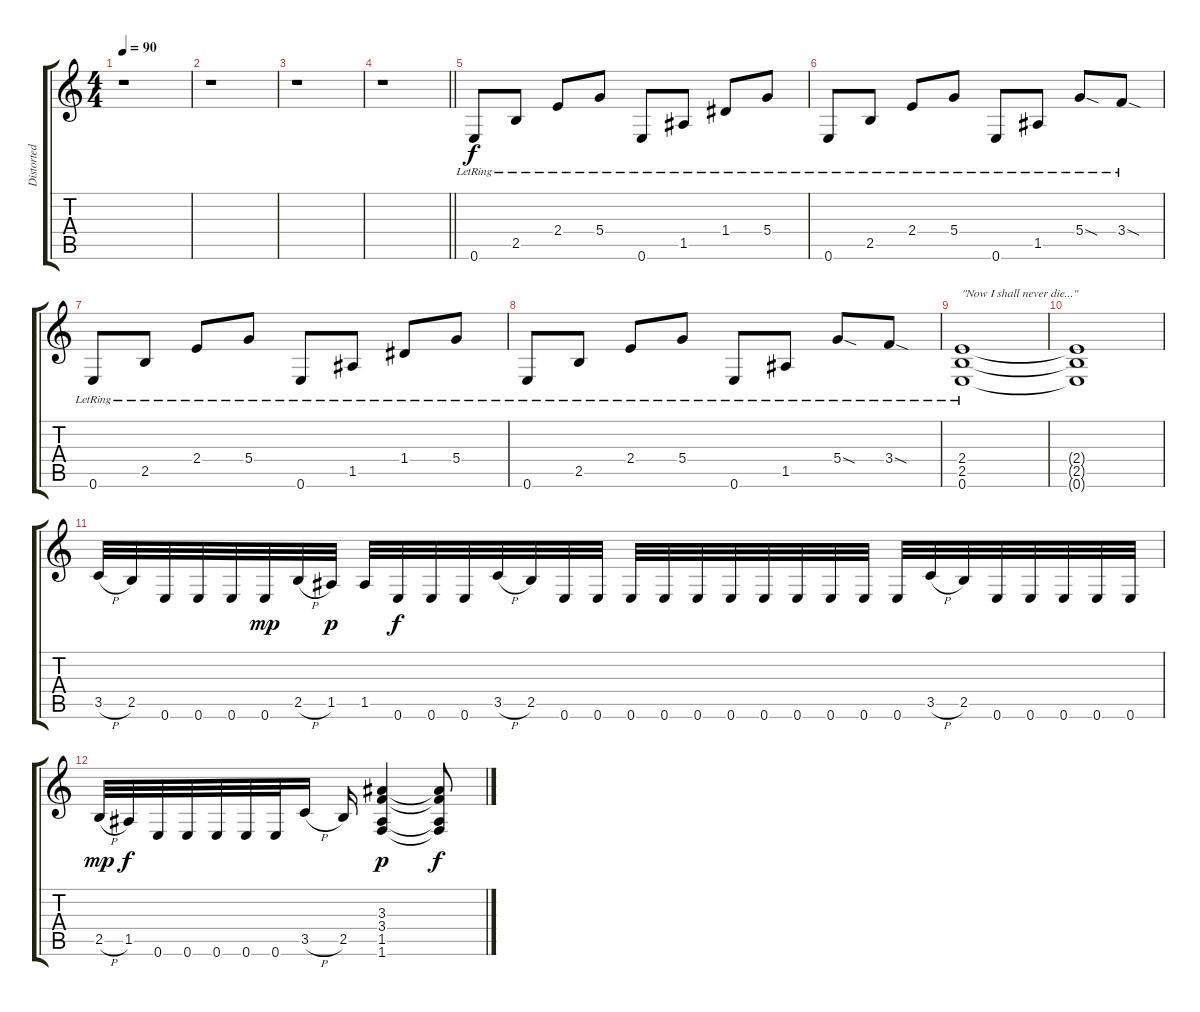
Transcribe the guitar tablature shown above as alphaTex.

\track ("Distorted" "Distorted") {instrument distortionguitar}
\staff {score tabs}
\tuning (E4 B3 G3 D3 A2 E2) {hide}
\ts (4 4)
\tempo 90
\clef g2
\ks c
r.1{dy f} |
r.1 |
r.1 |
\barLineRight lightlight
r.1 |
0.6{lr}.8 2.5{lr}.8 2.4{lr}.8 5.4{lr}.8 0.6{lr}.8 1.5{lr}.8 1.4{lr}.8 5.4{lr}.8 |
0.6{lr}.8 2.5{lr}.8 2.4{lr}.8 5.4{lr}.8 0.6{lr}.8 1.5{lr}.8 5.4{sod lr}.8 3.4{sod lr}.8 |
0.6{lr}.8 2.5{lr}.8 2.4{lr}.8 5.4{lr}.8 0.6{lr}.8 1.5{lr}.8 1.4{lr}.8 5.4{lr}.8 |
0.6{lr}.8 2.5{lr}.8 2.4{lr}.8 5.4{lr}.8 0.6{lr}.8 1.5{lr}.8 5.4{sod lr}.8 3.4{sod lr}.8 |
(2.4{lr} 2.5 0.6).1{txt "\"Now I shall never die...\""} |
(2.4{t} 2.5{t} 0.6{t}).1 |
3.5{h}.32 2.5.32 0.6.32 0.6.32 0.6.32 0.6.32{dy mp} 2.5{h}.32 1.5.32{dy p} 1.5.32 0.6.32{dy f} 0.6.32 0.6.32 3.5{h}.32 2.5.32 0.6.32 0.6.32 0.6.32 0.6.32 0.6.32 0.6.32 0.6.32 0.6.32 0.6.32 0.6.32 0.6.32 3.5{h}.32 2.5.32 0.6.32 0.6.32 0.6.32 0.6.32 0.6.32 |
2.5{h}.32{dy mp} 1.5.32{dy f} 0.6.32 0.6.32 0.6.32 0.6.32 0.6.32 3.5{h}.16 2.5.16 (3.3 3.4 1.5 1.6).4{dy p} (3.3{t} 3.4{t} 1.5{t} 1.6{t}).8{dy f}
